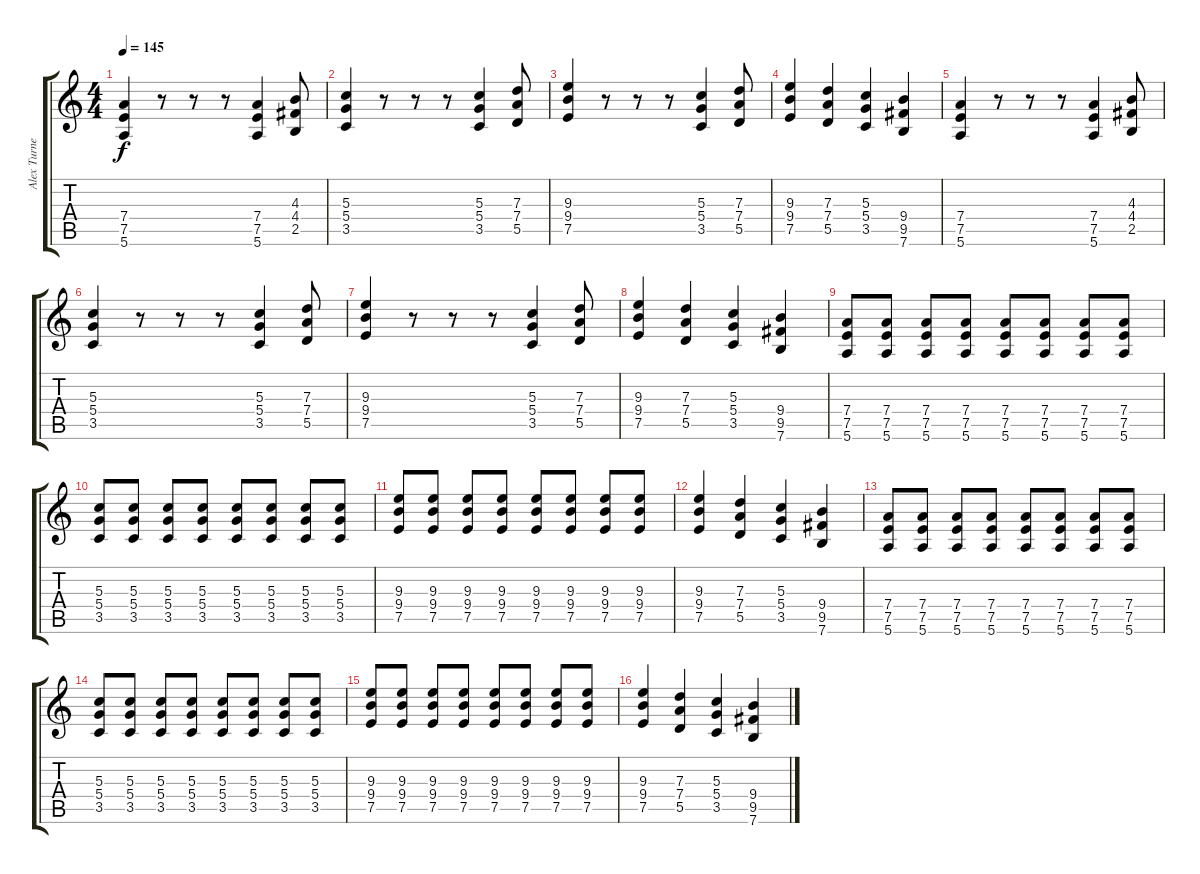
\track ("Alex Turner" "Alex Turne") {instrument electricguitarclean}
\staff {score tabs}
\tuning (E4 B3 G3 D3 A2 E2) {hide}
\ts (4 4)
\tempo 145
\clef g2
\ks c
(7.4 7.5 5.6).4{dy f instrument electricguitarclean} r.8 r.8 r.8 (7.4 7.5 5.6).4 (4.3 4.4 2.5).8 |
(5.3 5.4 3.5).4 r.8 r.8 r.8 (5.3 5.4 3.5).4 (7.3 7.4 5.5).8 |
(9.3 9.4 7.5).4 r.8 r.8 r.8 (5.3 5.4 3.5).4 (7.3 7.4 5.5).8 |
(9.3 9.4 7.5).4 (7.3 7.4 5.5).4 (5.3 5.4 3.5).4 (9.4 9.5 7.6).4 |
(7.4 7.5 5.6).4 r.8 r.8 r.8 (7.4 7.5 5.6).4 (4.3 4.4 2.5).8 |
(5.3 5.4 3.5).4 r.8 r.8 r.8 (5.3 5.4 3.5).4 (7.3 7.4 5.5).8 |
(9.3 9.4 7.5).4 r.8 r.8 r.8 (5.3 5.4 3.5).4 (7.3 7.4 5.5).8 |
(9.3 9.4 7.5).4 (7.3 7.4 5.5).4 (5.3 5.4 3.5).4 (9.4 9.5 7.6).4 |
(7.4 7.5 5.6).8 (7.4 7.5 5.6).8 (7.4 7.5 5.6).8 (7.4 7.5 5.6).8 (7.4 7.5 5.6).8 (7.4 7.5 5.6).8 (7.4 7.5 5.6).8 (7.4 7.5 5.6).8 |
(5.3 5.4 3.5).8 (5.3 5.4 3.5).8 (5.3 5.4 3.5).8 (5.3 5.4 3.5).8 (5.3 5.4 3.5).8 (5.3 5.4 3.5).8 (5.3 5.4 3.5).8 (5.3 5.4 3.5).8 |
(9.3 9.4 7.5).8 (9.3 9.4 7.5).8 (9.3 9.4 7.5).8 (9.3 9.4 7.5).8 (9.3 9.4 7.5).8 (9.3 9.4 7.5).8 (9.3 9.4 7.5).8 (9.3 9.4 7.5).8 |
(9.3 9.4 7.5).4 (7.3 7.4 5.5).4 (5.3 5.4 3.5).4 (9.4 9.5 7.6).4 |
(7.4 7.5 5.6).8 (7.4 7.5 5.6).8 (7.4 7.5 5.6).8 (7.4 7.5 5.6).8 (7.4 7.5 5.6).8 (7.4 7.5 5.6).8 (7.4 7.5 5.6).8 (7.4 7.5 5.6).8 |
(5.3 5.4 3.5).8 (5.3 5.4 3.5).8 (5.3 5.4 3.5).8 (5.3 5.4 3.5).8 (5.3 5.4 3.5).8 (5.3 5.4 3.5).8 (5.3 5.4 3.5).8 (5.3 5.4 3.5).8 |
(9.3 9.4 7.5).8 (9.3 9.4 7.5).8 (9.3 9.4 7.5).8 (9.3 9.4 7.5).8 (9.3 9.4 7.5).8 (9.3 9.4 7.5).8 (9.3 9.4 7.5).8 (9.3 9.4 7.5).8 |
(9.3 9.4 7.5).4 (7.3 7.4 5.5).4 (5.3 5.4 3.5).4 (9.4 9.5 7.6).4
